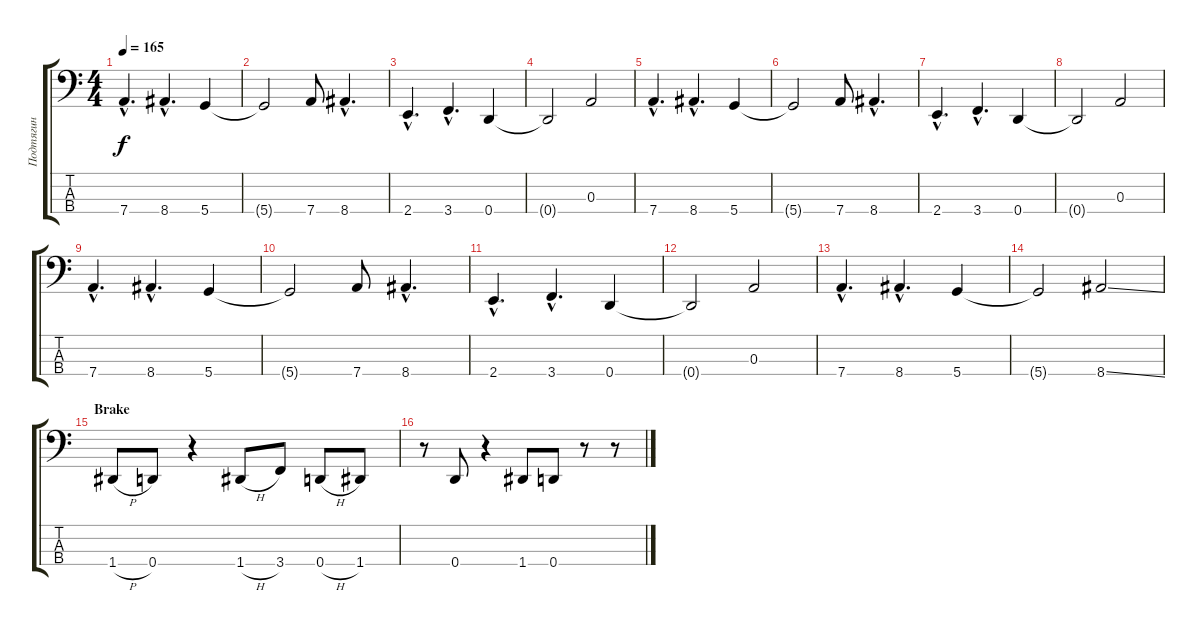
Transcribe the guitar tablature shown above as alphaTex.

\track ("Подтягин" "Подтягин") {instrument electricbasspick}
\staff {score tabs}
\tuning (G2 D2 A1 D1) {hide}
\ts (4 4)
\tempo 165
\clef f4
\ks c
7.4{hac}.4{d dy f} 8.4{hac}.4{d} 5.4.4 |
5.4{t}.2 7.4.8 8.4{hac}.4{d} |
2.4{hac}.4{d} 3.4{hac}.4{d} 0.4.4 |
0.4{t}.2 0.3.2 |
7.4{hac}.4{d} 8.4{hac}.4{d} 5.4.4 |
5.4{t}.2 7.4.8 8.4{hac}.4{d} |
2.4{hac}.4{d} 3.4{hac}.4{d} 0.4.4 |
0.4{t}.2 0.3.2 |
7.4{hac}.4{d} 8.4{hac}.4{d} 5.4.4 |
5.4{t}.2 7.4.8 8.4{hac}.4{d} |
2.4{hac}.4{d} 3.4{hac}.4{d} 0.4.4 |
0.4{t}.2 0.3.2 |
7.4{hac}.4{d} 8.4{hac}.4{d} 5.4.4 |
5.4{t}.2 8.4{ss}.2 |
\section ("" "Brake")
1.4{h}.8 0.4.8 r.4 1.4{h}.8 3.4.8 0.4{h}.8 1.4.8 |
r.8 0.4.8 r.4 1.4.8 0.4.8 r.8 r.8
